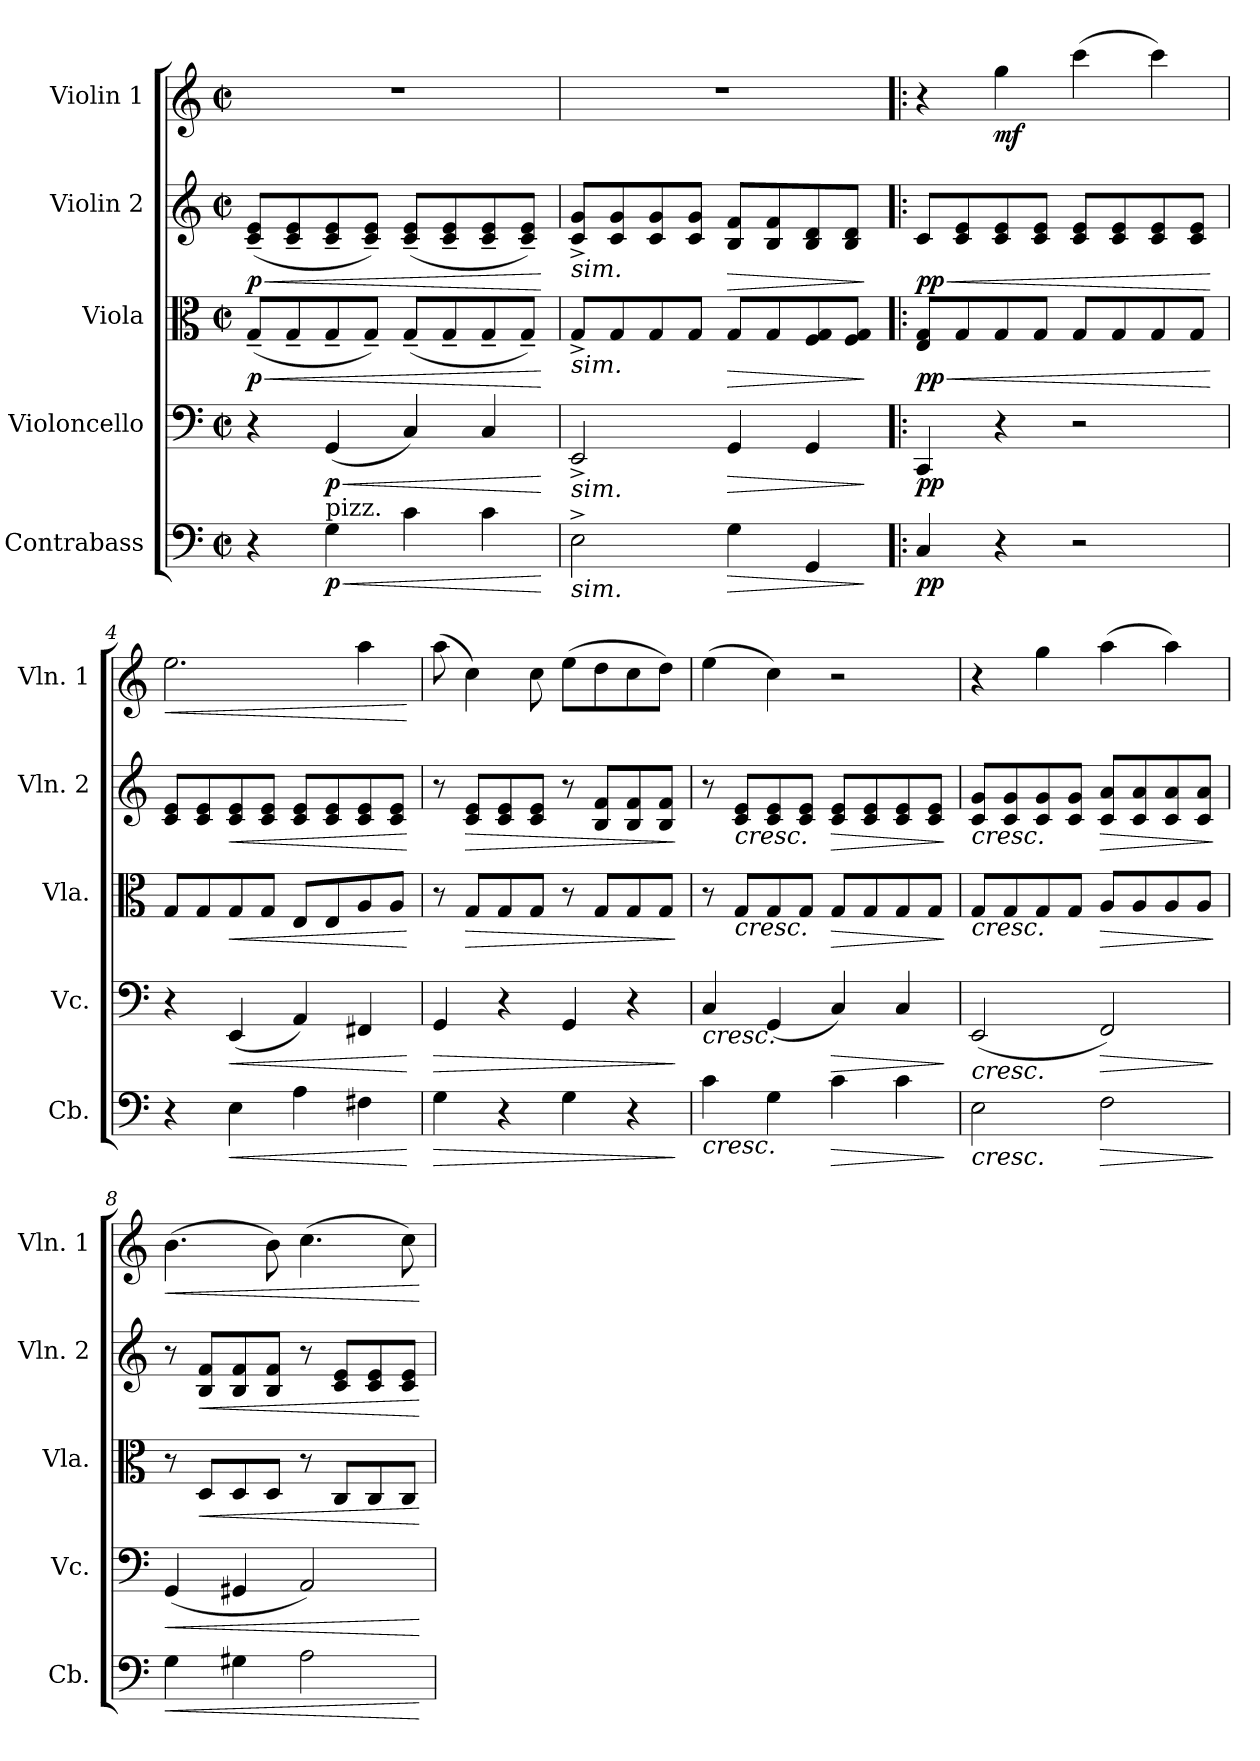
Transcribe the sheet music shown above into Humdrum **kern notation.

**kern	**dynam	**kern	**dynam	**kern	**dynam	**kern	**dynam	**kern	**dynam
*part5	*part5	*part4	*part4	*part3	*part3	*part2	*part2	*part1	*part1
*staff5	*staff5	*staff4	*staff4	*staff3	*staff3	*staff2	*staff2	*staff1	*staff1
*I"Contrabass	*	*I"Violoncello	*	*I"Viola	*	*I"Violin 2	*	*I"Violin 1	*
*I'Cb.	*	*I'Vc.	*	*I'Vla.	*	*I'Vln. 2	*	*I'Vln. 1	*
*clefF4	*	*clefF4	*	*clefC3	*	*clefG2	*	*clefG2	*
*ITrd7c12	*	*	*	*	*	*	*	*	*
*k[]	*	*k[]	*	*k[]	*	*k[]	*	*k[]	*
*M2/2	*	*M2/2	*	*M2/2	*	*M2/2	*	*M2/2	*
*met(c|)	*	*met(c|)	*	*met(c|)	*	*met(c|)	*	*met(c|)	*
*MM72	*	*MM72	*	*MM72	*	*MM72	*	*MM72	*
=1	=1	=1	=1	=1	=1	=1	=1	=1	=1
!	!	!	!	!	!LO:HP:b	!	!LO:HP:b	!	!
!	!	!	!	!	!LO:DY:n=1:b	!	!LO:DY:n=1:b	!	!
4r	.	4r	.	(<8G~/L	< p	(<8c/~ 8e/~L	< p	1r	.
.	.	.	.	8G~/	.	8c/~ 8e/~	.	.	.
!LO:TX:a:t=pizz.	!	!	!	!	!	!	!	!	!
!	!LO:HP:b	!	!LO:HP:b	!	!	!	!	!	!
!	!LO:DY:n=1:b	!	!LO:DY:n=1:b	!	!	!	!	!	!
4GG\	< p	(<4GG/	< p	8G~/	.	8c/~ 8e/~	.	.	.
.	.	.	.	8G~/J)	.	8c/~ 8e/~J)	.	.	.
4C\	.	4C/)	.	(<8G~/L	.	(<8c/~ 8e/~L	.	.	.
.	.	.	.	8G~/	.	8c/~ 8e/~	.	.	.
4C\	.	4C/	.	8G~/	.	8c/~ 8e/~	.	.	.
.	.	.	.	8G~/J)	.	8c/~ 8e/~J)	.	.	.
.	[	.	[	.	[	.	[	.	.
=2	=2	=2	=2	=2	=2	=2	=2	=2	=2
!	!	!	!	!	!	!LO:TX:b:i:t=sim.	!	!	!
!	!	!	!	!LO:TX:b:i:t=sim.	!	!	!	!	!
!	!	!LO:TX:b:i:t=sim.	!	!	!	!	!	!	!
!LO:TX:b:i:t=sim.	!	!	!	!	!	!	!	!	!
2EE^\	.	2EE^/	.	8G^/L	.	8c/^ 8g/^L	.	1r	.
.	.	.	.	8G/	.	8c/ 8g/	.	.	.
.	.	.	.	8G/	.	8c/ 8g/	.	.	.
.	.	.	.	8G/J	.	8c/ 8g/J	.	.	.
!	!LO:HP:b	!	!LO:HP:b	!	!LO:HP:b	!	!LO:HP:b	!	!
4GG\	>	4GG/	>	8G/L	>	8B/ 8f/L	>	.	.
.	.	.	.	8G/	.	8B/ 8f/	.	.	.
4GGG/	.	4GG/	.	8F/ 8G/	.	8B/ 8d/	.	.	.
.	.	.	.	8F/ 8G/J	.	8B/ 8d/J	.	.	.
.	]	.	]	.	]	.	]	.	.
=3!|:	=3!|:	=3!|:	=3!|:	=3!|:	=3!|:	=3!|:	=3!|:	=3!|:	=3!|:
!	!LO:DY:b	!	!LO:DY:b	!	!LO:HP:b	!	!LO:HP:b	!	!
!	!	!	!	!	!LO:DY:n=1:b	!	!LO:DY:n=1:b	!	!
4CC/	pp	4CC/	pp	8E/ 8G/L	< pp	8c/L	< pp	4r	.
.	.	.	.	8G/	.	8c/ 8e/	.	.	.
!	!	!	!	!	!	!	!	!	!LO:DY:b
4r	.	4r	.	8G/	.	8c/ 8e/	.	4gg\	mf
.	.	.	.	8G/J	.	8c/ 8e/J	.	.	.
2r	.	2r	.	8G/L	.	8c/ 8e/L	.	(>4ccc\	.
.	.	.	.	8G/	.	8c/ 8e/	.	.	.
.	.	.	.	8G/	.	8c/ 8e/	.	4ccc\)	.
.	.	.	.	8G/J	.	8c/ 8e/J	.	.	.
.	.	.	.	.	[	.	[	.	.
!!LO:LB:g=z
=4	=4	=4	=4	=4	=4	=4	=4	=4	=4
!	!	!	!	!	!	!	!	!	!LO:HP:b
4r	.	4r	.	8G/L	.	8c/ 8e/L	.	2.ee\	<
.	.	.	.	8G/	.	8c/ 8e/	.	.	.
!	!LO:HP:b	!	!LO:HP:b	!	!LO:HP:b	!	!LO:HP:b	!	!
4EE\	<	(<4EE/	<	8G/	<	8c/ 8e/	<	.	.
.	.	.	.	8G/J	.	8c/ 8e/J	.	.	.
4AA\	.	4AA/)	.	8E/L	.	8c/ 8e/L	.	.	.
.	.	.	.	8E/	.	8c/ 8e/	.	.	.
4FF#X\	.	4FF#X/	.	8A/	.	8c/ 8e/	.	4aa\	.
.	.	.	.	8A/J	.	8c/ 8e/J	.	.	.
.	[	.	[	.	[	.	[	.	[
=5	=5	=5	=5	=5	=5	=5	=5	=5	=5
!	!LO:HP:b	!	!LO:HP:b	!	!	!	!	!	!
4GG\	>	4GG/	>	8r	.	8r	.	(>8aa\	.
!	!	!	!	!	!LO:HP:b	!	!LO:HP:b	!	!
.	.	.	.	8G/L	>	8c/ 8e/L	>	4cc\)	.
4r	.	4r	.	8G/	.	8c/ 8e/	.	.	.
.	.	.	.	8G/J	.	8c/ 8e/J	.	8cc\	.
4GG\	.	4GG/	.	8r	.	8r	.	(>8ee\L	.
.	.	.	.	8G/L	.	8B/ 8f/L	.	8dd\	.
4r	.	4r	.	8G/	.	8B/ 8f/	.	8cc\	.
.	.	.	.	8G/J	.	8B/ 8f/J	.	8dd\J)	.
.	]	.	]	.	]	.	]	.	.
=6	=6	=6	=6	=6	=6	=6	=6	=6	=6
!	!LO:HP:b	!	!LO:HP:b	!	!	!	!	!	!
4C\	<	4C/	<	8r	.	8r	.	(>4ee\	.
!	!	!	!	!	!LO:HP:b	!	!LO:HP:b	!	!
.	.	.	.	8G/L	<	8c/ 8e/L	<	.	.
4GG\	.	(<4GG/	.	8G/	.	8c/ 8e/	.	4cc\)	.
.	.	.	.	8G/J	.	8c/ 8e/J	.	.	.
!	!LO:HP:b	!	!LO:HP:b	!	!LO:HP:b	!	!LO:HP:b	!	!
4C\	>	4C/)	>	8G/L	>	8c/ 8e/L	>	2r	.
.	.	.	.	8G/	.	8c/ 8e/	.	.	.
4C\	.	4C/	.	8G/	.	8c/ 8e/	.	.	.
.	.	.	.	8G/J	.	8c/ 8e/J	.	.	.
.	[ ]	.	[ ]	.	[ ]	.	[ ]	.	.
=7	=7	=7	=7	=7	=7	=7	=7	=7	=7
!	!LO:HP:b	!	!LO:HP:b	!	!LO:HP:b	!	!LO:HP:b	!	!
2EE\	<	(<2EE/	<	8G/L	<	8c/ 8g/L	<	4r	.
.	.	.	.	8G/	.	8c/ 8g/	.	.	.
.	.	.	.	8G/	.	8c/ 8g/	.	4gg\	.
.	.	.	.	8G/J	.	8c/ 8g/J	.	.	.
!	!LO:HP:b	!	!LO:HP:b	!	!LO:HP:b	!	!LO:HP:b	!	!
2FF\	>	2FF/)	>	8A/L	>	8c/ 8a/L	>	(>4aa\	.
.	.	.	.	8A/	.	8c/ 8a/	.	.	.
.	.	.	.	8A/	.	8c/ 8a/	.	4aa\)	.
.	.	.	.	8A/J	.	8c/ 8a/J	.	.	.
.	[ ]	.	[ ]	.	[ ]	.	[ ]	.	.
!!LO:PB:g=z
=8	=8	=8	=8	=8	=8	=8	=8	=8	=8
!	!LO:HP:b	!	!LO:HP:b	!	!	!	!	!	!LO:HP:b
4GG\	<	(<4GG/	<	8r	.	8r	.	(>4.b\	<
!	!	!	!	!	!LO:HP:b	!	!LO:HP:b	!	!
.	.	.	.	8D/L	<	8B/ 8f/L	<	.	.
4GG#X\	.	4GG#X/	.	8D/	.	8B/ 8f/	.	.	.
.	.	.	.	8D/J	.	8B/ 8f/J	.	8b\)	.
2AA\	.	2AA/)	.	8r	.	8r	.	(>4.cc\	.
.	.	.	.	8C/L	.	8c/ 8e/L	.	.	.
.	.	.	.	8C/	.	8c/ 8e/	.	.	.
.	.	.	.	8C/J	.	8c/ 8e/J	.	8cc\)	.
.	[	.	[	.	[	.	[	.	[
=	=	=	=	=	=	=	=	=	=
*-	*-	*-	*-	*-	*-	*-	*-	*-	*-
